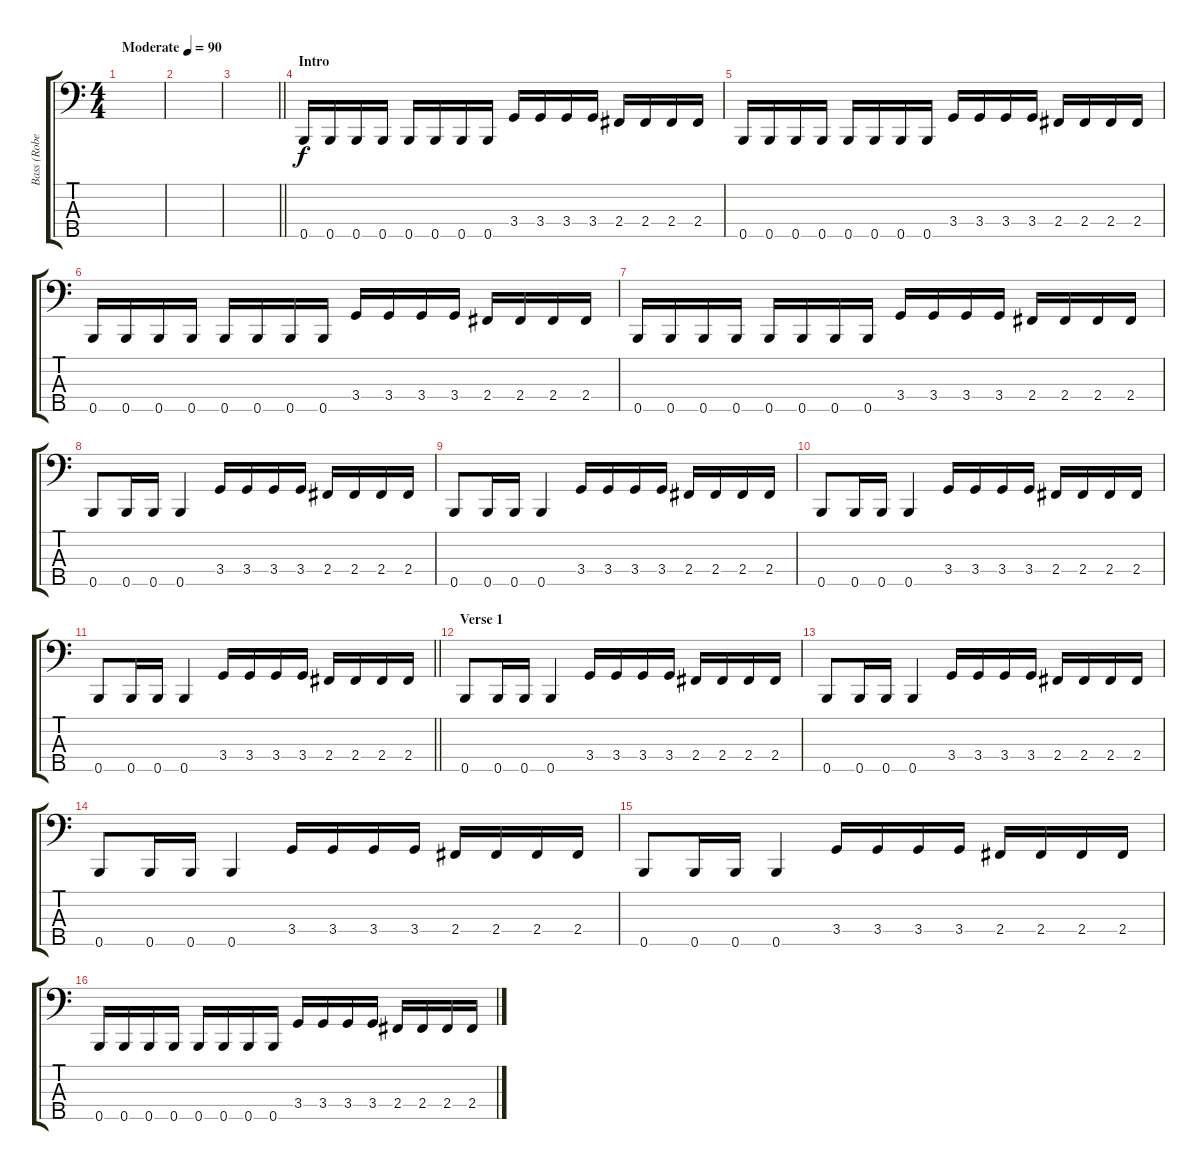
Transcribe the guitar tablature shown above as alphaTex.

\track ("Bass (Robert Garcia)" "Bass (Robe") {instrument electricbasspick}
\staff {score tabs}
\tuning (G2 D2 A1 E1 B0) {hide}
\ts (4 4)
\tempo (90 "Moderate")
\clef f4
\ks c
|
|
\barLineRight lightlight
|
\section ("" "Intro")
0.5.16 0.5.16 0.5.16 0.5.16 0.5.16 0.5.16 0.5.16 0.5.16 3.4.16 3.4.16 3.4.16 3.4.16 2.4.16 2.4.16 2.4.16 2.4.16 |
0.5.16 0.5.16 0.5.16 0.5.16 0.5.16 0.5.16 0.5.16 0.5.16 3.4.16 3.4.16 3.4.16 3.4.16 2.4.16 2.4.16 2.4.16 2.4.16 |
0.5.16 0.5.16 0.5.16 0.5.16 0.5.16 0.5.16 0.5.16 0.5.16 3.4.16 3.4.16 3.4.16 3.4.16 2.4.16 2.4.16 2.4.16 2.4.16 |
0.5.16 0.5.16 0.5.16 0.5.16 0.5.16 0.5.16 0.5.16 0.5.16 3.4.16 3.4.16 3.4.16 3.4.16 2.4.16 2.4.16 2.4.16 2.4.16 |
0.5.8 0.5.16 0.5.16 0.5.4 3.4.16 3.4.16 3.4.16 3.4.16 2.4.16 2.4.16 2.4.16 2.4.16 |
0.5.8 0.5.16 0.5.16 0.5.4 3.4.16 3.4.16 3.4.16 3.4.16 2.4.16 2.4.16 2.4.16 2.4.16 |
0.5.8 0.5.16 0.5.16 0.5.4 3.4.16 3.4.16 3.4.16 3.4.16 2.4.16 2.4.16 2.4.16 2.4.16 |
\barLineRight lightlight
0.5.8 0.5.16 0.5.16 0.5.4 3.4.16 3.4.16 3.4.16 3.4.16 2.4.16 2.4.16 2.4.16 2.4.16 |
\section ("" "Verse 1")
0.5.8 0.5.16 0.5.16 0.5.4 3.4.16 3.4.16 3.4.16 3.4.16 2.4.16 2.4.16 2.4.16 2.4.16 |
0.5.8 0.5.16 0.5.16 0.5.4 3.4.16 3.4.16 3.4.16 3.4.16 2.4.16 2.4.16 2.4.16 2.4.16 |
0.5.8 0.5.16 0.5.16 0.5.4 3.4.16 3.4.16 3.4.16 3.4.16 2.4.16 2.4.16 2.4.16 2.4.16 |
0.5.8 0.5.16 0.5.16 0.5.4 3.4.16 3.4.16 3.4.16 3.4.16 2.4.16 2.4.16 2.4.16 2.4.16 |
0.5.16 0.5.16 0.5.16 0.5.16 0.5.16 0.5.16 0.5.16 0.5.16 3.4.16 3.4.16 3.4.16 3.4.16 2.4.16 2.4.16 2.4.16 2.4.16
